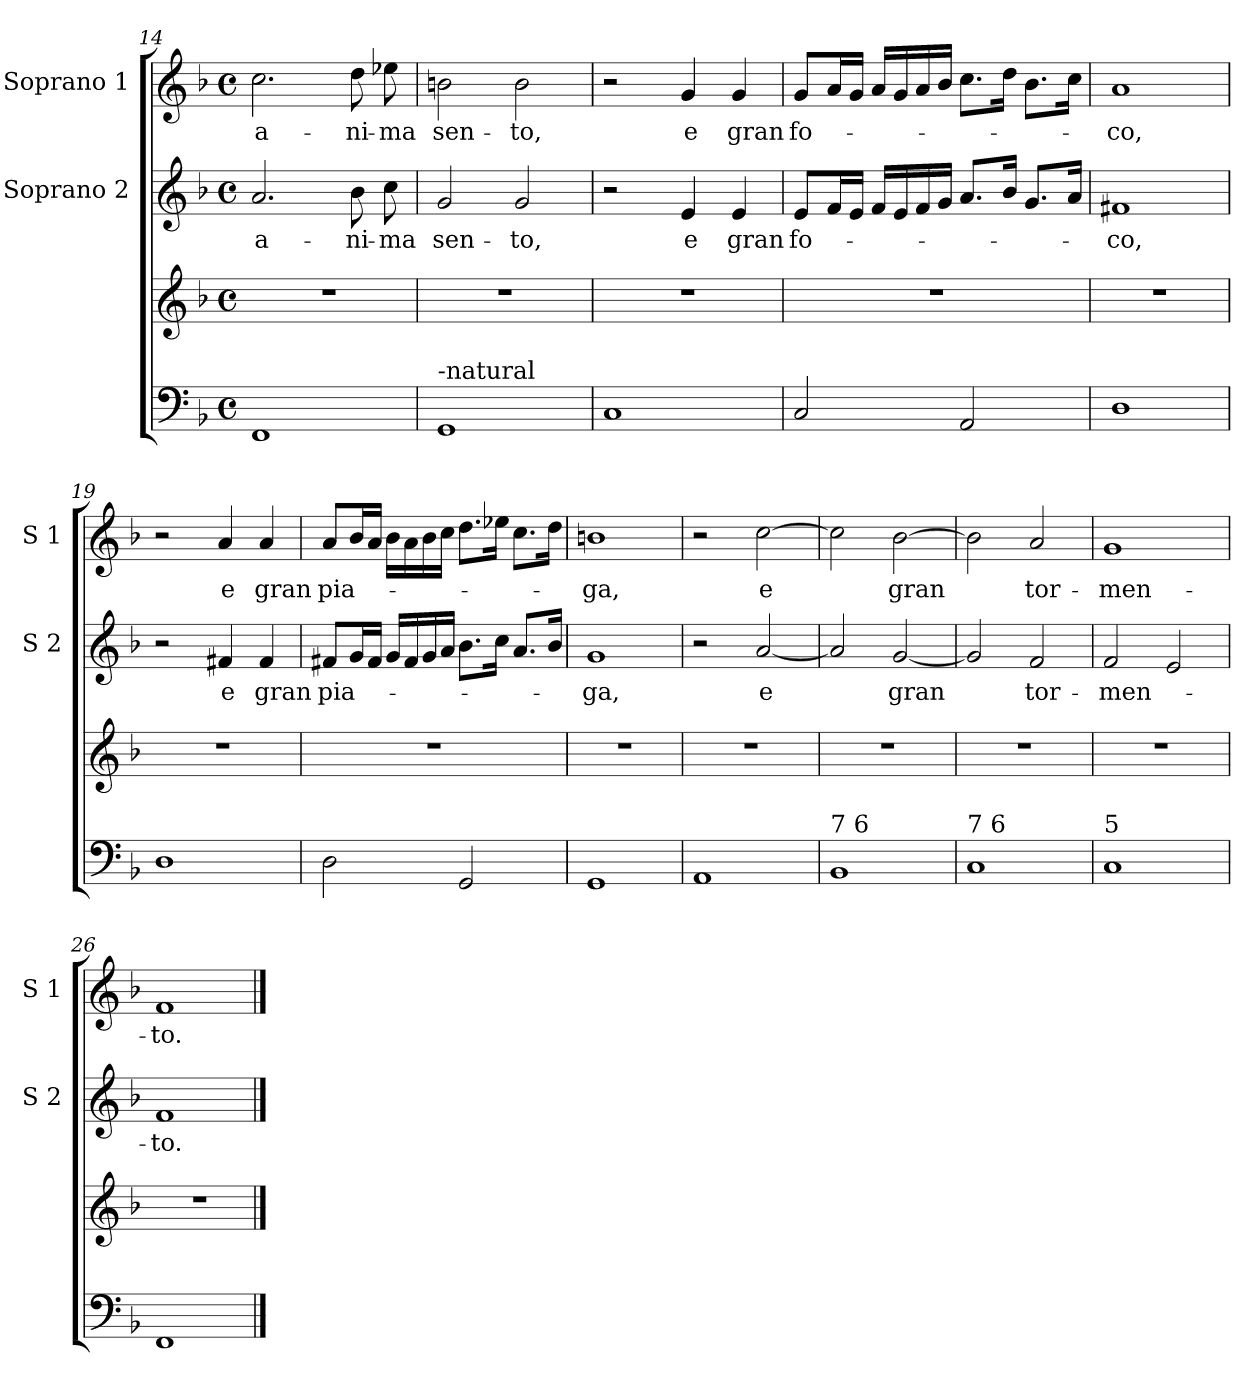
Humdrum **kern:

**kern	**kern	**kern	**text	**kern	**text
*part3	*part3	*part2	*part2	*part1	*part1
*staff4	*staff3	*staff2	*staff2	*staff1	*staff1
*	*	*I"Soprano 2	*	*I"Soprano 1	*
*	*	*I'S 2	*	*I'S 1	*
*clefF4	*clefG2	*clefG2	*	*clefG2	*
*k[b-]	*k[b-]	*k[b-]	*	*k[b-]	*
*F:	*F:	*F:	*	*F:	*
*M4/4	*M4/4	*M4/4	*	*M4/4	*
*met(c)	*met(c)	*met(c)	*	*met(c)	*
=14	=14	=14	=14	=14	=14
!	!	!	!LO:LY:b	!	!LO:LY:b
1FF	1r	2.a/	a-	2.cc\	a-
!	!	!	!LO:LY:b	!	!LO:LY:b
.	.	8b-\	-ni-	8dd\	-ni-
!	!	!	!LO:LY:b	!	!LO:LY:b
.	.	8cc\	-ma	8ee-X\	-ma
=15	=15	=15	=15	=15	=15
!LO:TX:a:t=-natural	!	!	!	!	!
!	!	!	!LO:LY:b	!	!LO:LY:b
1GG	1r	2g/	sen-	2bn\	sen-
!	!	!	!LO:LY:b	!	!LO:LY:b
.	.	2g/	-to,	2b\	-to,
=16	=16	=16	=16	=16	=16
1C	1r	2r	.	2r	.
!	!	!	!LO:LY:b	!	!LO:LY:b
.	.	4e/	e	4g/	e
!	!	!	!LO:LY:b	!	!LO:LY:b
.	.	4e/	gran	4g/	gran
=17	=17	=17	=17	=17	=17
!	!	!	!LO:LY:b	!	!LO:LY:b
2C/	1r	8e/L	fo-	8g/L	fo-
.	.	16f/L	.	16a/L	.
.	.	16e/JJ	.	16g/JJ	.
.	.	16f/LL	.	16a/LL	.
.	.	16e/	.	16g/	.
.	.	16f/	.	16a/	.
.	.	16g/JJ	.	16b-/JJ	.
2AA/	.	8.a/L	.	8.cc\L	.
.	.	16b-/Jk	.	16dd\Jk	.
.	.	8.g/L	.	8.b-\L	.
.	.	16a/Jk	.	16cc\Jk	.
!!LO:LB:g=z
=18	=18	=18	=18	=18	=18
!	!	!	!LO:LY:b	!	!LO:LY:b
1D	1r	1f#X	-co,	1a	-co,
=19	=19	=19	=19	=19	=19
1D	1r	2r	.	2r	.
!	!	!	!LO:LY:b	!	!LO:LY:b
.	.	4f#X/	e	4a/	e
!	!	!	!LO:LY:b	!	!LO:LY:b
.	.	4f#/	gran	4a/	gran
=20	=20	=20	=20	=20	=20
!	!	!	!LO:LY:b	!	!LO:LY:b
2D\	1r	8f#X/L	pia-	8a/L	pia-
.	.	16g/L	.	16b-/L	.
.	.	16f#/JJ	.	16a/JJ	.
.	.	16g/LL	.	16b-\LL	.
.	.	16f#/	.	16a\	.
.	.	16g/	.	16b-\	.
.	.	16a/JJ	.	16cc\JJ	.
2GG/	.	8.b-\L	.	8.dd\L	.
.	.	16cc\Jk	.	16ee-X\Jk	.
.	.	8.a/L	.	8.cc\L	.
.	.	16b-/Jk	.	16dd\Jk	.
=21	=21	=21	=21	=21	=21
!	!	!	!LO:LY:b	!	!LO:LY:b
1GG	1r	1g	-ga,	1bn	-ga,
!!LO:LB:g=z
=22	=22	=22	=22	=22	=22
1AA	1r	2r	.	2r	.
!	!	!	!LO:LY:b	!	!LO:LY:b
.	.	[2a/	e	[2cc\	e
=23	=23	=23	=23	=23	=23
!LO:TX:a:t=7           6	!	!	!	!	!
1BB-	1r	2a/]	.	2cc\]	.
!	!	!	!LO:LY:b	!	!LO:LY:b
.	.	[2g/	gran	[2b-\	gran
=24	=24	=24	=24	=24	=24
!LO:TX:a:t=7             6	!	!	!	!	!
1C	1r	2g/]	.	2b-\]	.
!	!	!	!LO:LY:b	!	!LO:LY:b
.	.	2f/	tor-	2a/	tor-
=25	=25	=25	=25	=25	=25
!LO:TX:a:t=5	!	!	!	!	!
!	!	!	!LO:LY:b	!	!LO:LY:b
1C	1r	2f/	-men-	1g	-men-
.	.	2e/	.	.	.
=26	=26	=26	=26	=26	=26
!	!	!	!LO:LY:b	!	!LO:LY:b
1FF	1r	1f	-to.	1f	-to.
==	==	==	==	==	==
*-	*-	*-	*-	*-	*-
